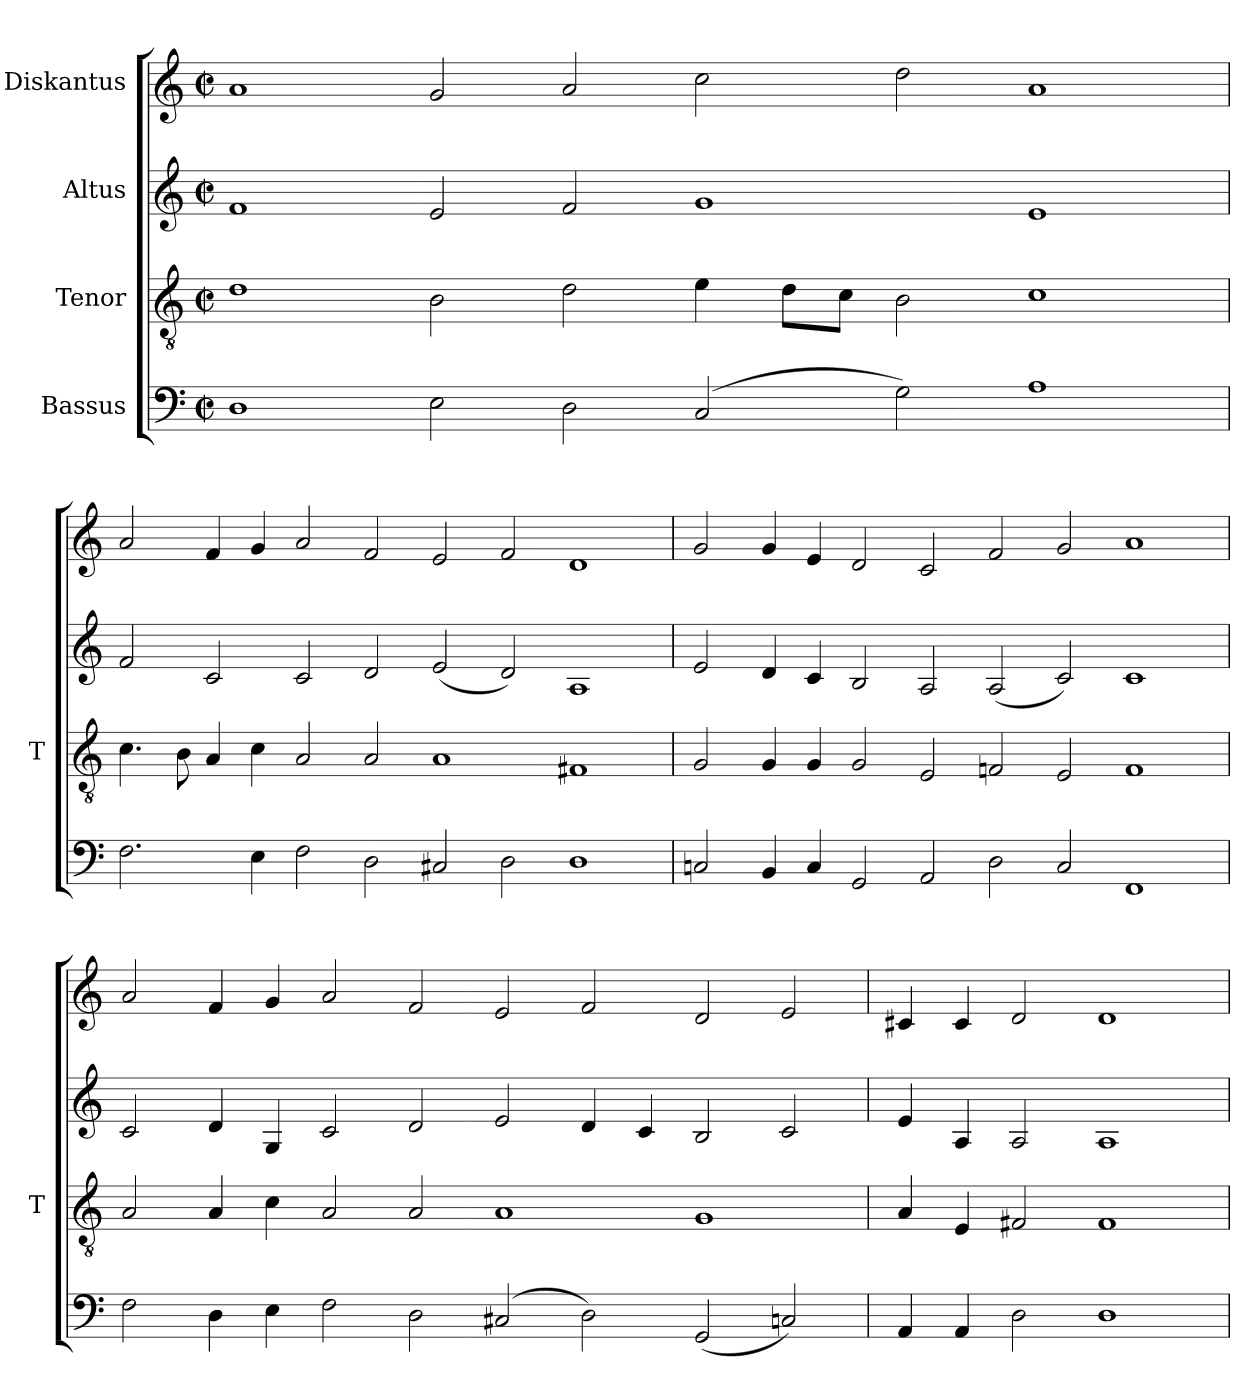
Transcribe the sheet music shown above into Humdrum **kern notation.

**kern	**kern	**kern	**kern
*part4	*part3	*part2	*part1
*staff4	*staff3	*staff2	*staff1
*I"Bassus	*I"Tenor	*I"Altus	*I"Diskantus
*	*I'T	*	*
*clefF4	*clefGv2	*clefG2	*clefG2
*k[]	*k[]	*k[]	*k[]
*M2/2	*M2/2	*M2/2	*M2/2
*met(c|)	*met(c|)	*met(c|)	*met(c|)
=	=	=	=
1D	1d	1f	1a
2E	2B	2e	2g
2D	2d	2f	2a
(2C	4e	1g	2cc
.	8dL	.	.
.	8cJ	.	.
2G)	2B	.	2dd
1A	1c	1e	1a
=	=	=	=
2.F	4.c	2f	2a
.	8B	.	.
.	4A	2c	4f
4E	4c	.	4g
2F	2A	2c	2a
2D	2A	2d	2f
2C#X	1A	(2e	2e
2D	.	2d)	2f
1D	1F#X	1A	1d
=	=	=	=
2Cn	2G	2e	2g
4BB	4G	4d	4g
4C	4G	4c	4e
2GG	2G	2B	2d
2AA	2E	2A	2c
2D	2Fn	(2A	2f
2C	2E	2c)	2g
1FF	1F	1c	1a
=	=	=	=
2F	2A	2c	2a
4D	4A	4d	4f
4E	4c	4G	4g
2F	2A	2c	2a
2D	2A	2d	2f
(2C#X	1A	2e	2e
2D)	.	4d	2f
.	.	4c	.
(2GG	1G	2B	2d
2Cn)	.	2c	2e
=	=	=	=
4AA	4A	4e	4c#X
4AA	4E	4A	4c#
2D	2F#X	2A	2d
1D	1F#	1A	1d
=	=	=	=
*-	*-	*-	*-
